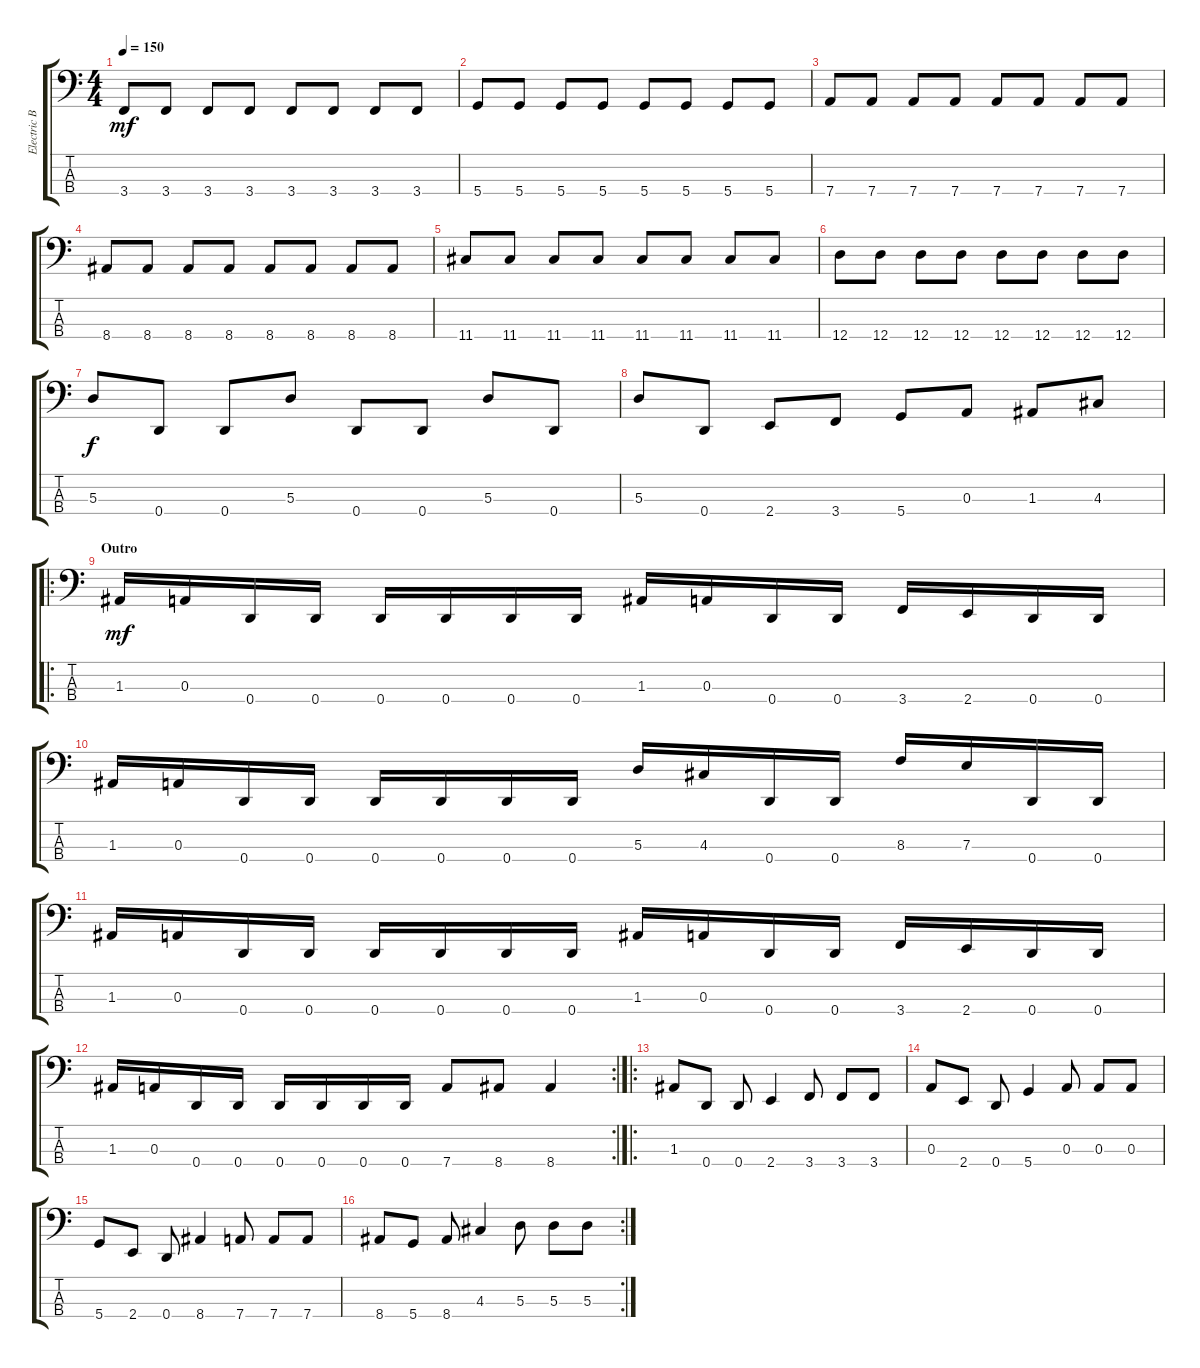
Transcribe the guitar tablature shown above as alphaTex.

\track ("Electric Bass" "Electric B") {instrument electricbassfinger}
\staff {score tabs}
\tuning (G2 D2 A1 D1) {hide}
\ts (4 4)
\tempo 150
\clef f4
\ks c
3.4.8{dy mf} 3.4.8 3.4.8 3.4.8 3.4.8 3.4.8 3.4.8 3.4.8 |
5.4.8 5.4.8 5.4.8 5.4.8 5.4.8 5.4.8 5.4.8 5.4.8 |
7.4.8 7.4.8 7.4.8 7.4.8 7.4.8 7.4.8 7.4.8 7.4.8 |
8.4.8 8.4.8 8.4.8 8.4.8 8.4.8 8.4.8 8.4.8 8.4.8 |
11.4.8 11.4.8 11.4.8 11.4.8 11.4.8 11.4.8 11.4.8 11.4.8 |
12.4.8 12.4.8 12.4.8 12.4.8 12.4.8 12.4.8 12.4.8 12.4.8 |
5.3.8{dy f} 0.4.8 0.4.8 5.3.8 0.4.8 0.4.8 5.3.8 0.4.8 |
5.3.8 0.4.8 2.4.8 3.4.8 5.4.8 0.3.8 1.3.8 4.3.8 |
\ro
\section ("" "Outro")
1.3.16{dy mf} 0.3.16 0.4.16 0.4.16 0.4.16 0.4.16 0.4.16 0.4.16 1.3.16 0.3.16 0.4.16 0.4.16 3.4.16 2.4.16 0.4.16 0.4.16 |
1.3.16 0.3.16 0.4.16 0.4.16 0.4.16 0.4.16 0.4.16 0.4.16 5.3.16 4.3.16 0.4.16 0.4.16 8.3.16 7.3.16 0.4.16 0.4.16 |
1.3.16 0.3.16 0.4.16 0.4.16 0.4.16 0.4.16 0.4.16 0.4.16 1.3.16 0.3.16 0.4.16 0.4.16 3.4.16 2.4.16 0.4.16 0.4.16 |
\rc 2
1.3.16 0.3.16 0.4.16 0.4.16 0.4.16 0.4.16 0.4.16 0.4.16 7.4.8 8.4.8 8.4.4 |
\ro
1.3.8 0.4.8 0.4.8 2.4.4 3.4.8 3.4.8 3.4.8 |
0.3.8 2.4.8 0.4.8 5.4.4 0.3.8 0.3.8 0.3.8 |
5.4.8 2.4.8 0.4.8 8.4.4 7.4.8 7.4.8 7.4.8 |
\rc 2
8.4.8 5.4.8 8.4.8 4.3.4 5.3.8 5.3.8 5.3.8
